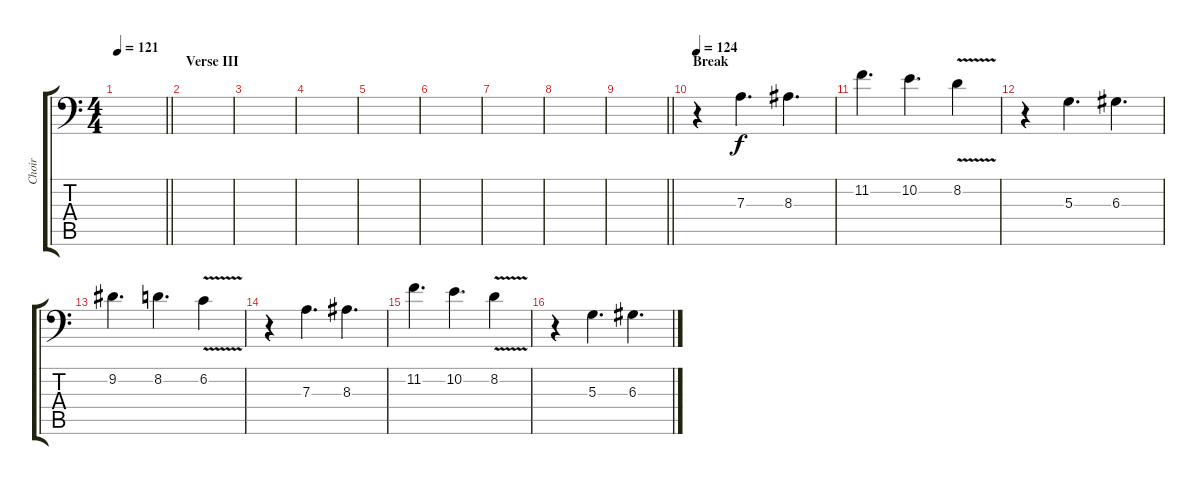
\track ("Choir" "Choir") {instrument stringensemble2}
\staff {score tabs}
\tuning (B3 Gb3 D3 A2 E2 A1) {hide}
\ts (4 4)
\tempo 121
\clef f4
\barLineRight lightlight
\ks c
|
\section ("" "Verse III")
|
|
|
|
|
|
|
\barLineRight lightlight
|
\section ("" "Break")
\tempo 124
r.4 7.3.4{d} 8.3.4{d} |
11.2.4{d} 10.2.4{d} 8.2{v}.4 |
r.4 5.3.4{d} 6.3.4{d} |
9.2.4{d} 8.2.4{d} 6.2{v}.4 |
r.4 7.3.4{d} 8.3.4{d} |
11.2.4{d} 10.2.4{d} 8.2{v}.4 |
r.4 5.3.4{d} 6.3.4{d}
